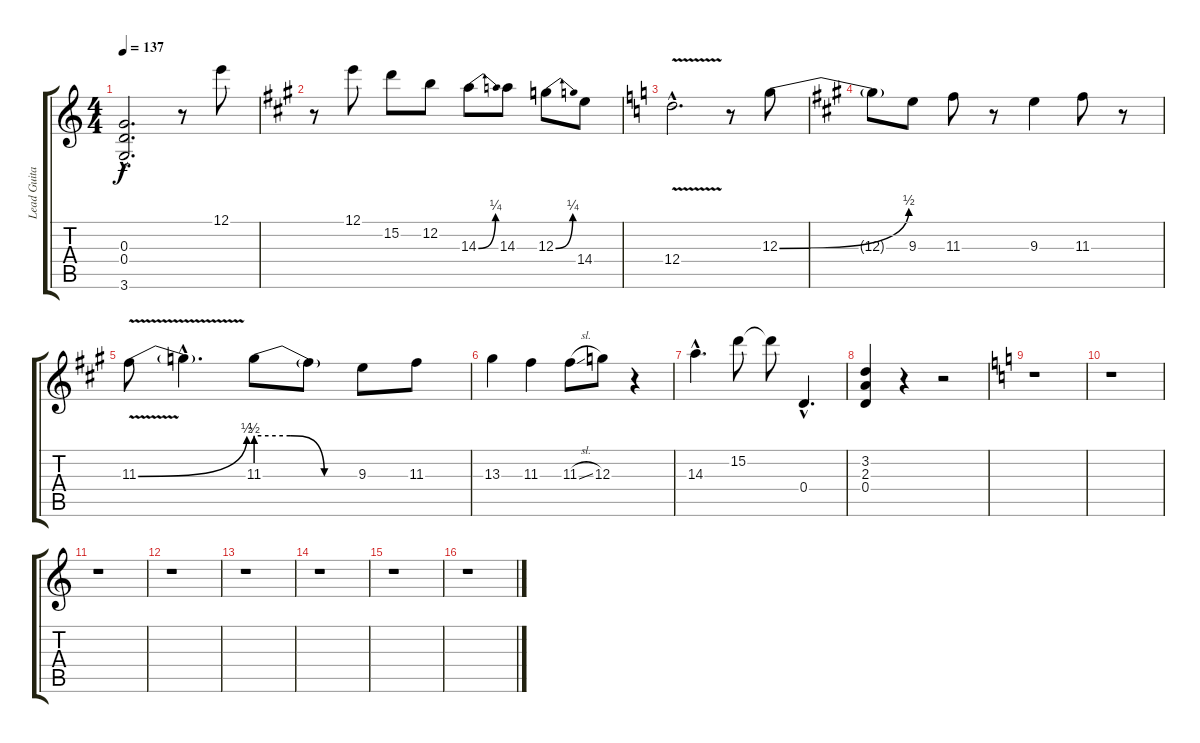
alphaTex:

\track ("Lead Guitar 2" "Lead Guita") {instrument distortionguitar}
\staff {score tabs}
\tuning (E4 B3 G3 D3 A2 E2) {hide}
\ts (4 4)
\tempo 137
\clef g2
\ks c
(0.3{hac} 0.4{hac} 3.6{hac}).2{d dy f} r.8 12.1.8 |
\ks a
r.8 12.1.8 15.2.8 12.2.8 14.3{be (bend 0 0 60 1)}.8 14.3.8 12.3{be (bend 0 0 60 1)}.8 14.4.8 |
\ks c
12.4{v hac}.2{d} r.8 12.3{be (bend 0 0 60 2)}.8 |
\ks a
12.3{t}.8 9.3.8 11.3.8 r.8 9.3.4 11.3.8 r.8 |
11.3{be (bend 0 0 60 2) v}.8 11.3{hac t}.4{d} 11.3{be (custom 0 2 20 2 40 0 60 0)}.8 11.3{t}.8 9.3.8 11.3.8 |
13.3.4 11.3.4 11.3{sl}.8 12.3.8 r.4 |
14.3{hac}.4{d} 15.2.8 15.2{t}.8 0.4{hac}.4{d} |
(3.2 2.3 0.4).4 r.4 r.2 |
\ks c
r.1 |
r.1 |
r.1 |
r.1 |
r.1 |
r.1 |
r.1 |
r.1
